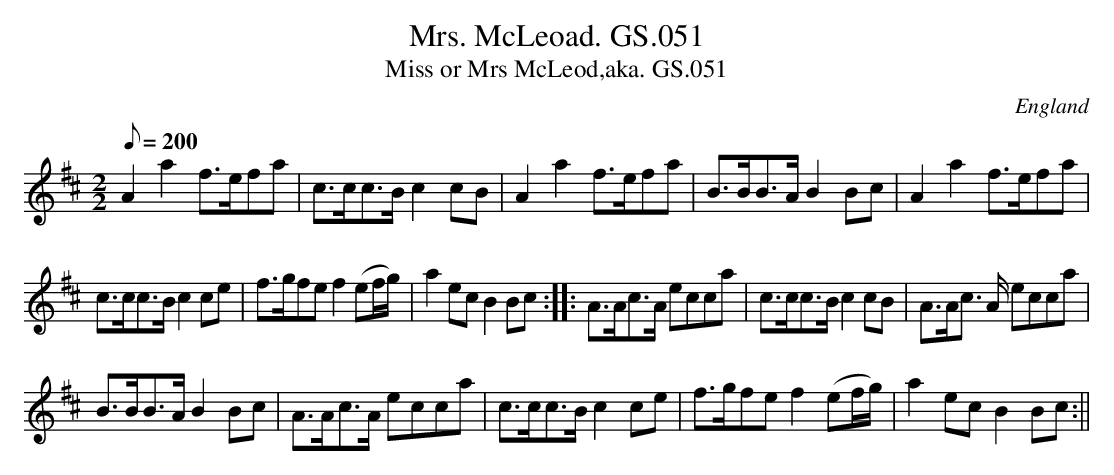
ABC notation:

X:1
T:Mrs. McLeoad. GS.051
T:Miss or Mrs McLeod,aka. GS.051
M:2/2
L:1/8
Q:200
O:England
K:D major
A2 a2 f>efa |  c>cc>B c2 cB | A2a2 f>efa | B>BB>A B2 Bc | A2a2 f>efa |!
c>cc>B c2 ce |
 f>gfe f2 (ef/2g/2) | a2 ec B2 Bc :||: A>Ac>A ecca | c>cc>Bc2 cB | A>Ac>
A ecca | !B>BB>A B2 Bc |
A>Ac>A ecca | c>cc>B c2 ce | f>gfe f2 (ef/2g/2) | a2 ec B2 Bc :||
